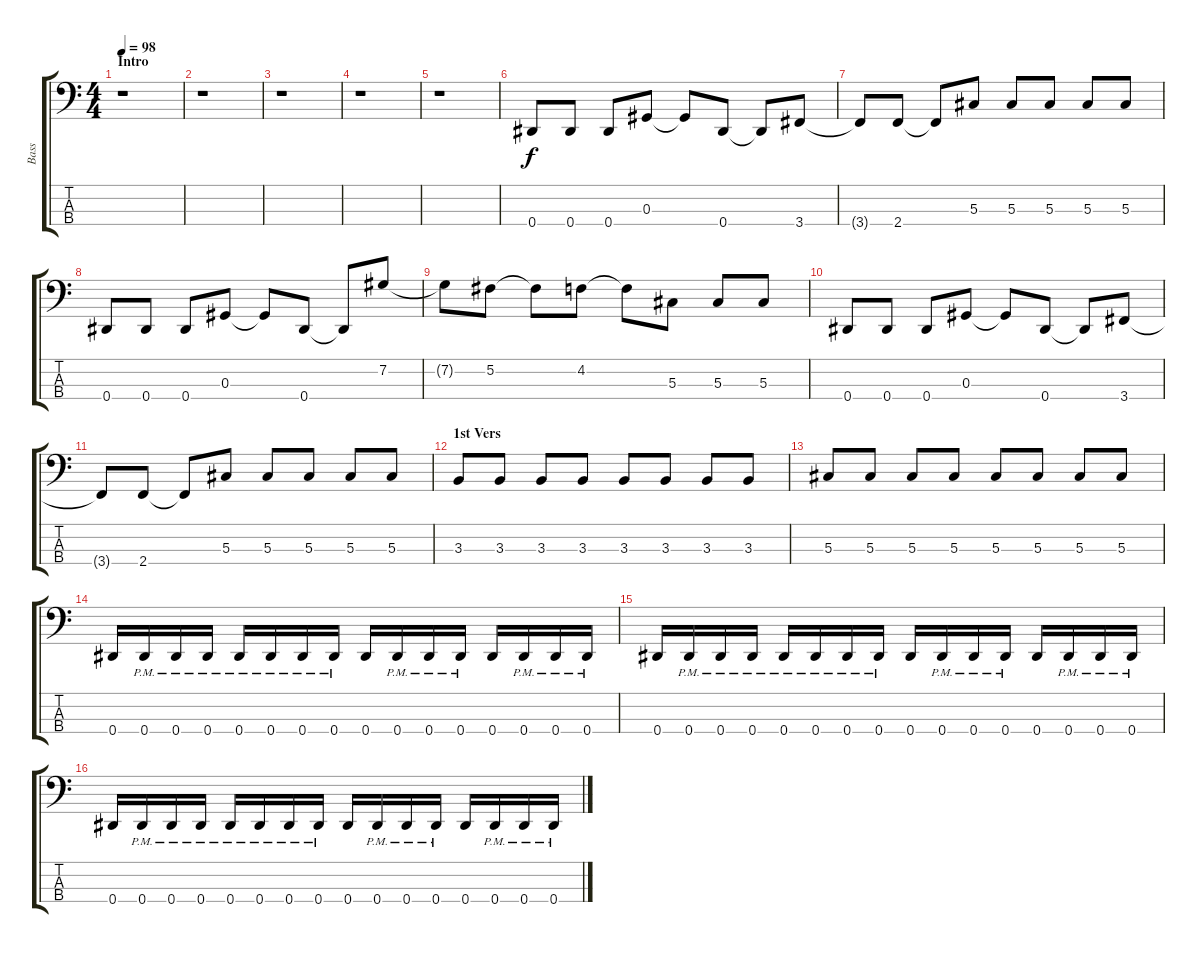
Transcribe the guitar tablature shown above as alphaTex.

\track ("Bass" "Bass") {instrument electricbassfinger}
\staff {score tabs}
\tuning (Gb2 Db2 Ab1 Eb1) {hide}
\ts (4 4)
\section ("" "Intro")
\tempo 98
\clef f4
\ks c
r.1{dy f instrument electricbassfinger} |
r.1 |
r.1 |
r.1 |
r.1 |
0.4.8 0.4.8 0.4.8 0.3.8 0.3{t}.8 0.4.8 0.4{t}.8 3.4.8 |
3.4{t}.8 2.4.8 2.4{t}.8 5.3.8 5.3.8 5.3.8 5.3.8 5.3.8 |
0.4.8 0.4.8 0.4.8 0.3.8 0.3{t}.8 0.4.8 0.4{t}.8 7.2.8 |
7.2{t}.8 5.2.8 5.2{t}.8 4.2.8 4.2{t}.8 5.3.8 5.3.8 5.3.8 |
0.4.8 0.4.8 0.4.8 0.3.8 0.3{t}.8 0.4.8 0.4{t}.8 3.4.8 |
3.4{t}.8 2.4.8 2.4{t}.8 5.3.8 5.3.8 5.3.8 5.3.8 5.3.8 |
\section ("" "1st Vers")
3.3.8 3.3.8 3.3.8 3.3.8 3.3.8 3.3.8 3.3.8 3.3.8 |
5.3.8 5.3.8 5.3.8 5.3.8 5.3.8 5.3.8 5.3.8 5.3.8 |
0.4.16 0.4{pm}.16 0.4{pm}.16 0.4{pm}.16 0.4{pm}.16 0.4{pm}.16 0.4{pm}.16 0.4{pm}.16 0.4.16 0.4{pm}.16 0.4{pm}.16 0.4{pm}.16 0.4.16 0.4{pm}.16 0.4{pm}.16 0.4{pm}.16 |
0.4.16 0.4{pm}.16 0.4{pm}.16 0.4{pm}.16 0.4{pm}.16 0.4{pm}.16 0.4{pm}.16 0.4{pm}.16 0.4.16 0.4{pm}.16 0.4{pm}.16 0.4{pm}.16 0.4.16 0.4{pm}.16 0.4{pm}.16 0.4{pm}.16 |
0.4.16 0.4{pm}.16 0.4{pm}.16 0.4{pm}.16 0.4{pm}.16 0.4{pm}.16 0.4{pm}.16 0.4{pm}.16 0.4.16 0.4{pm}.16 0.4{pm}.16 0.4{pm}.16 0.4.16 0.4{pm}.16 0.4{pm}.16 0.4{pm}.16
